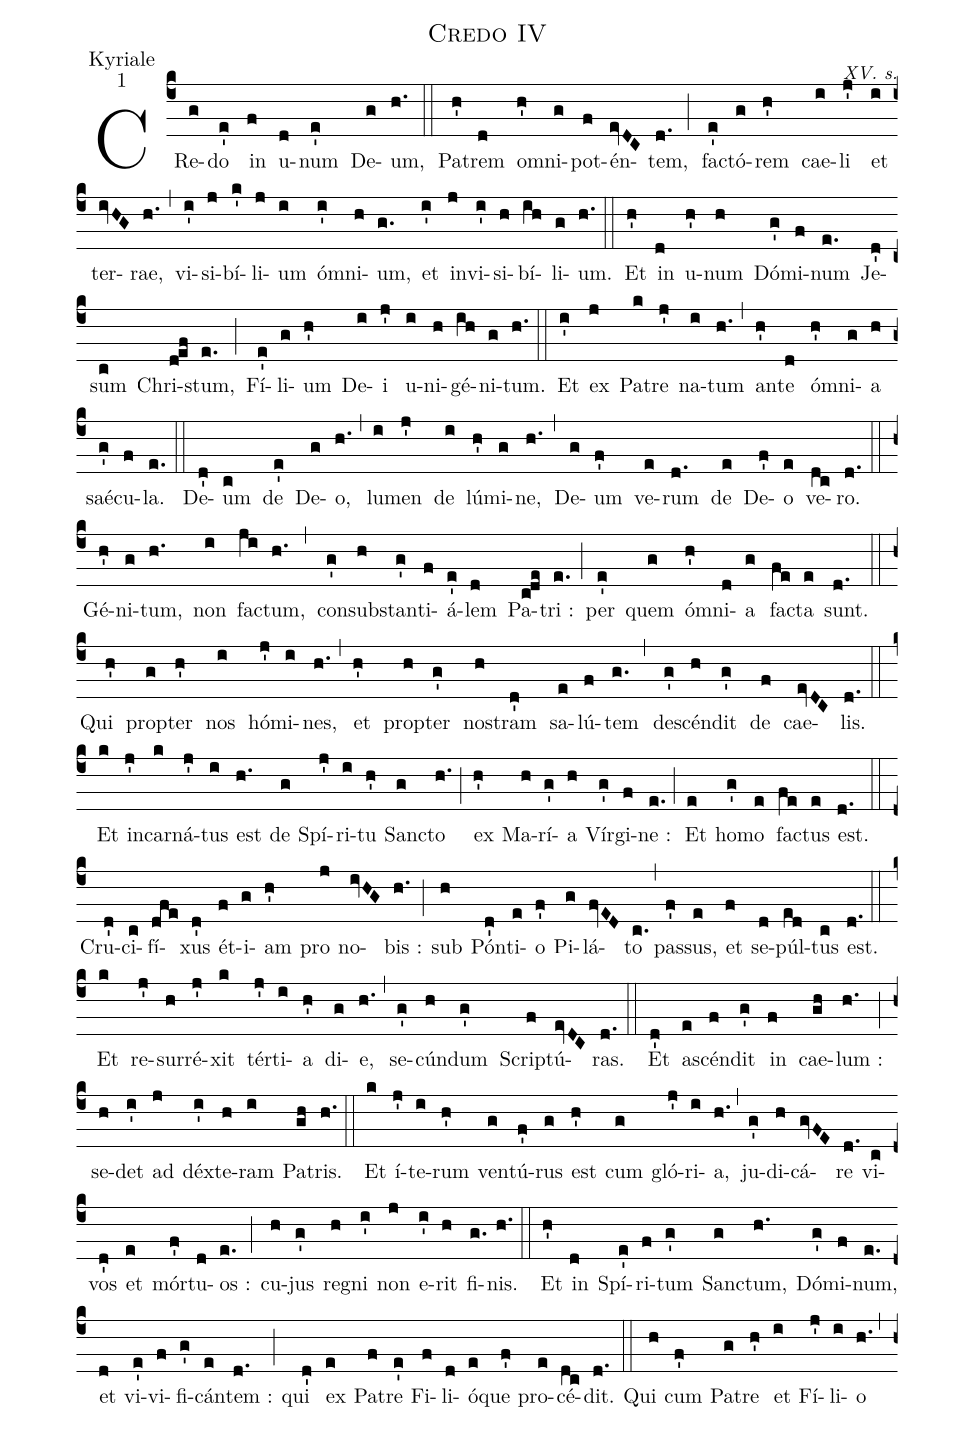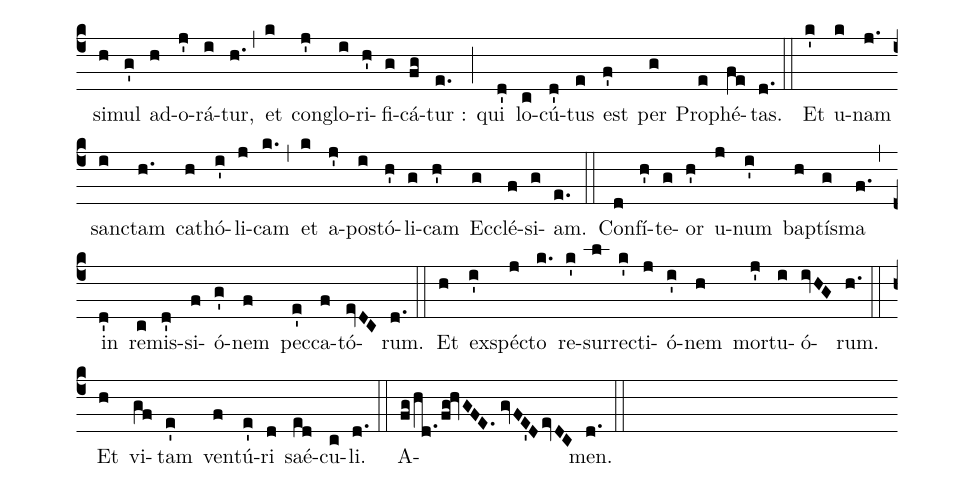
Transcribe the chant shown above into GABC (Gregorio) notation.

name:Credo IV;
office-part:Kyriale;
mode:1;
commentary:XV. s.;
%%
(c4) CR{e}(g)do(e') in(f) u(d)num(e') De(g)um,(h.) (::) Pa(h')trem(d) o(h')mni(g)pot(f)én(evDC)tem,(d.) (;) fa(e')ctó(g)rem(h') cae(i)li(j') et(i) ter(ivHG)rae,(h.) (,) vi(i')si(j)bí(k')li(j)um(i) ó(i')mni(h)um,(g.) et(i') in(j)vi(i')si(h)bí(ih)li(g)um.(h.) (::)

Et(h') in(d) u(h')num(h) Dó(g')mi(f)num(e.) Je(d')sum(c) Chri(def)stum,(e.) (;) Fí(e')li(g)um(h') De(i)i(j') u(i)ni(h)gé(ih)ni(g)tum.(h.) (::) Et(i') ex(j) Pa(k)tre(j') na(i)tum(h.) (,) an(h')te(d) ó(h')mni(g)a(h) saé(g')cu(f)la.(e.) (::) De(d')um(c) de(e') De(g)o,(h.) (,) lu(i)men(j') de(i) lú(h')mi(g)ne,(h.) (,) De(g)um(f') ve(e)rum(d.) de(e) De(f')o(e) ve(dc)ro.(d.) (::) Gé(h')ni(g)tum,(h.) non(i) fa(ji)ctum,(h.) (,) con(g')sub(h)stan(g')ti(f)á(e')lem(d) Pa(cde)tri :(e.) (;) per(e') quem(g) ó(h')mni(d)a(g) fa(fe)cta(e) sunt.(d.) (::) Qui(h') pro(g)pter(h') nos(i) hó(j')mi(i)nes,(h.) (,) et(h') pro(h)pter(g') no(h)stram(d') sa(e)lú(f)tem(g.) (,) de(g')scén(h)dit(g') de(f) cae(evDC)lis.(d.) (::) Et(k) in(j')car(k)ná(j')tus(i) est(h.) de(g) Spí(j')ri(i)tu(h') San(g)cto(h.) (;) ex(h') Ma(h)rí(g')a(h) Vír(g')gi(f)ne :(e.) (;) Et(e) ho(g')mo(e) fa(fe)ctus(e) est.(d.) (::) Cru(d')ci(c)fí(dfe)xus(d') ét(f)i(g)am(h') pro(j) no(ivHG)bis :(h.) (;) sub(h) Pón(d')ti(e)o(f') Pi(g)lá(fvED)to(c.) (,) pas(f')sus,(e) et(f) se(d)púl(ed)tus(c) est.(d.) (::) Et(k) re(j')sur(h)ré(j')xit(k) tér(j')ti(i)a(h') di(g)e,(h.) (,) se(g')cún(h)dum(g') Scri(f)ptú(evDC)ras.(d.) (::) Et(d') a(e)scén(f)dit(g') in(f) cae(gh)lum :(h.) (;) se(h)det(i') ad(j) déx(i')te(h)ram(i) Pa(gh)tris.(h.) (::) Et(k) í(j')te(i)rum(h') ven(g)tú(f')rus(g) est(h') cum(g) gló(j')ri(i)a,(h.) (,) ju(g')di(h)cá(gvFE)re(d.) vi(c)vos(d') et(e) mór(f')tu(d)os :(e.) (;) cu(h)jus(g') re(h)gni(i') non(j) e(i')rit(h) fi(g.)nis.(h.) (::)

Et(h') in(d) Spí(e')ri(f)tum(g') San(g)ctum,(h.) Dó(g')mi(f)num,(e.) et(d) vi(e')vi(f)fi(g')cán(e)tem :(d.) (;) qui(d') ex(e) Pa(f)tre(e') Fi(f)li(d)ó(e)que(f') pro(e)cé(dc)dit.(d.) (::) Qui(h) cum(f') Pa(g)tre(h') et(i) Fí(j')li(i)o(h.) (,) si(h)mul(g') ad(h)o(j')rá(i)tur,(h.) (,) et(k) con(j')glo(i)ri(h')fi(g)cá(fg)tur :(e.) (;) qui(d') lo(c)cú(d')tus(e) est(f') per(g) Pro(e)phé(fe)tas.(d.) (::)

Et(k') u(k)nam(j.) san(i)ctam(h.) ca(h)thó(i')li(j)cam(k.) (,) et(k) a(j')po(i)stó(h')li(g)cam(h') Ec(g)clé(f)si(g)am.(e.) (::)

Con(d)fí(h')te(g)or(h') u(j)num(i') ba(h)ptí(g)sma(f.) (,) in(d') re(c)mis(d')si(f)ó(g')nem(f) pec(e')ca(f)tó(evDC)rum.(d.) (::) Et(h) ex(i')spé(j)cto(k.) re(k')sur(l)re(k')cti(j)ó(i')nem(h) mor(j')tu(i)ó(ivHG)rum.(h.) (::) Et(h) vi(gf)tam(e') ven(f)tú(e')ri(d) saé(ed)cu(c)li.(d.) (::) A(fg/hd./fg!hvGFE.//gvFE'DevDC)men.(d.) (::)
